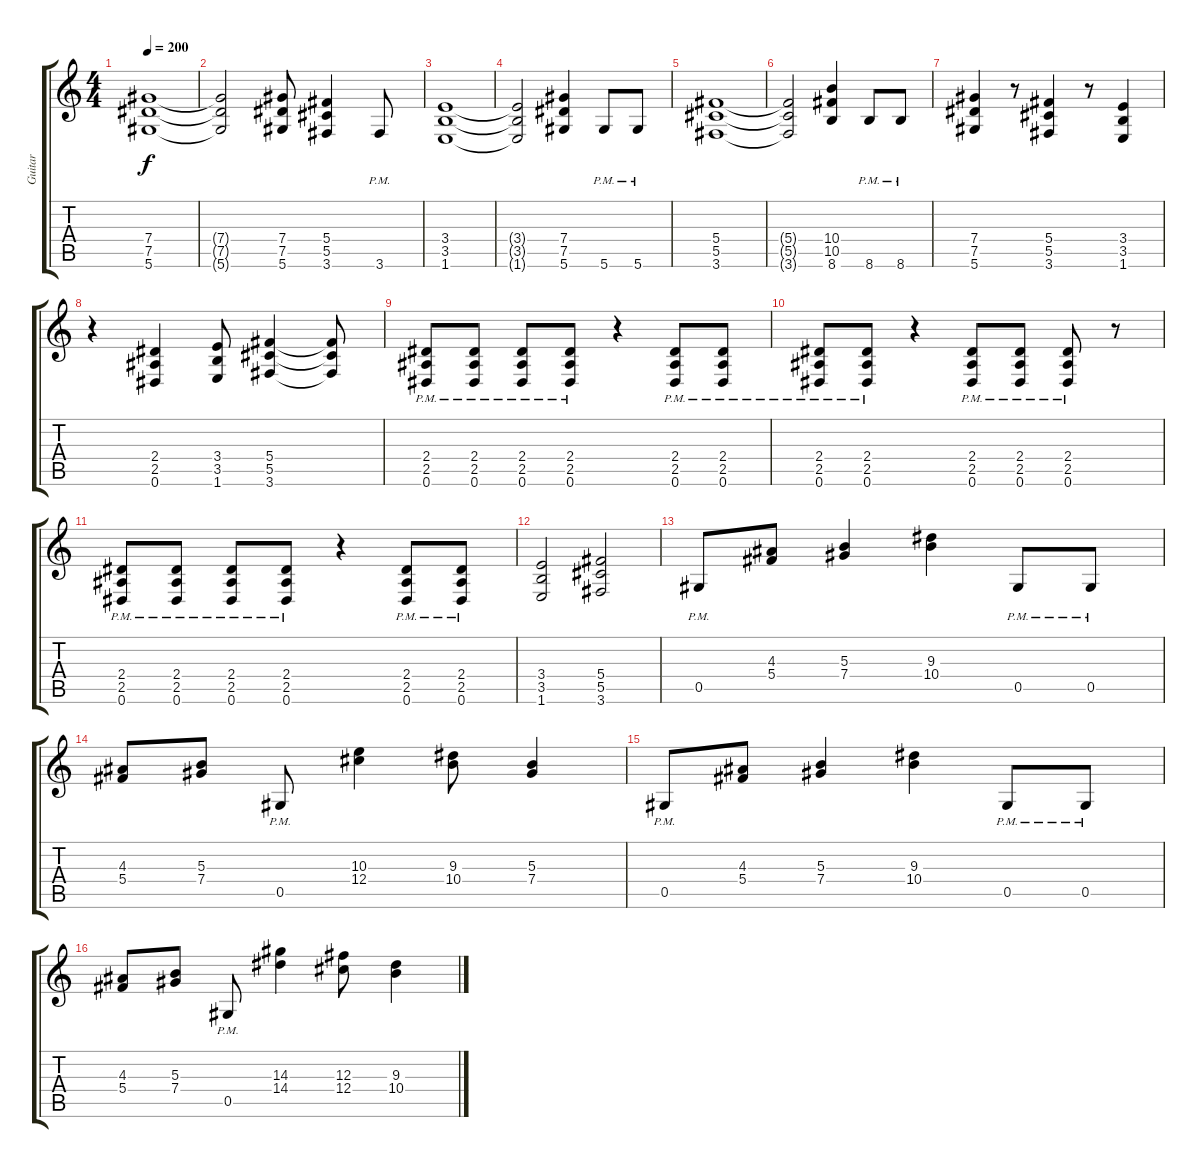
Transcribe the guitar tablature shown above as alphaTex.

\track ("Guitar" "Guitar") {instrument distortionguitar}
\staff {score tabs}
\tuning (Eb4 Bb3 Gb3 Db3 Ab2 Eb2) {hide}
\ts (4 4)
\tempo 200
\clef g2
\ks c
(7.4 7.5 5.6).1{dy f} |
(7.4{t} 7.5{t} 5.6{t}).2 (7.4 7.5 5.6).8 (5.4 5.5 3.6).4 3.6{pm}.8 |
(3.4 3.5 1.6).1 |
(3.4{t} 3.5{t} 1.6{t}).2 (7.4 7.5 5.6).4 5.6{pm}.8 5.6{pm}.8 |
(5.4 5.5 3.6).1 |
(5.4{t} 5.5{t} 3.6{t}).2 (10.4 10.5 8.6).4 8.6{pm}.8 8.6{pm}.8 |
(7.4 7.5 5.6).4 r.8 (5.4 5.5 3.6).4 r.8 (3.4 3.5 1.6).4 |
r.4 (2.4 2.5 0.6).4 (3.4 3.5 1.6).8 (5.4 5.5 3.6).4 (5.4{t} 5.5{t} 3.6{t}).8 |
(2.4{pm} 2.5{pm} 0.6{pm}).8 (2.4{pm} 2.5{pm} 0.6{pm}).8 (2.4{pm} 2.5{pm} 0.6{pm}).8 (2.4{pm} 2.5{pm} 0.6{pm}).8 r.4 (2.4{pm} 2.5{pm} 0.6{pm}).8 (2.4{pm} 2.5{pm} 0.6{pm}).8 |
(2.4{pm} 2.5{pm} 0.6{pm}).8 (2.4{pm} 2.5{pm} 0.6{pm}).8 r.4 (2.4{pm} 2.5{pm} 0.6{pm}).8 (2.4{pm} 2.5{pm} 0.6{pm}).8 (2.4{pm} 2.5{pm} 0.6{pm}).8 r.8 |
(2.4{pm} 2.5{pm} 0.6{pm}).8 (2.4{pm} 2.5{pm} 0.6{pm}).8 (2.4{pm} 2.5{pm} 0.6{pm}).8 (2.4{pm} 2.5{pm} 0.6{pm}).8 r.4 (2.4{pm} 2.5{pm} 0.6{pm}).8 (2.4{pm} 2.5{pm} 0.6{pm}).8 |
(3.4 3.5 1.6).2 (5.4 5.5 3.6).2 |
0.5{pm}.8 (4.3 5.4).8 (5.3 7.4).4 (9.3 10.4).4 0.5{pm}.8 0.5{pm}.8 |
(4.3 5.4).8 (5.3 7.4).8 0.5{pm}.8 (10.3 12.4).4 (9.3 10.4).8 (5.3 7.4).4 |
0.5{pm}.8 (4.3 5.4).8 (5.3 7.4).4 (9.3 10.4).4 0.5{pm}.8 0.5{pm}.8 |
(4.3 5.4).8 (5.3 7.4).8 0.5{pm}.8 (14.3 14.4).4 (12.3 12.4).8 (9.3 10.4).4
